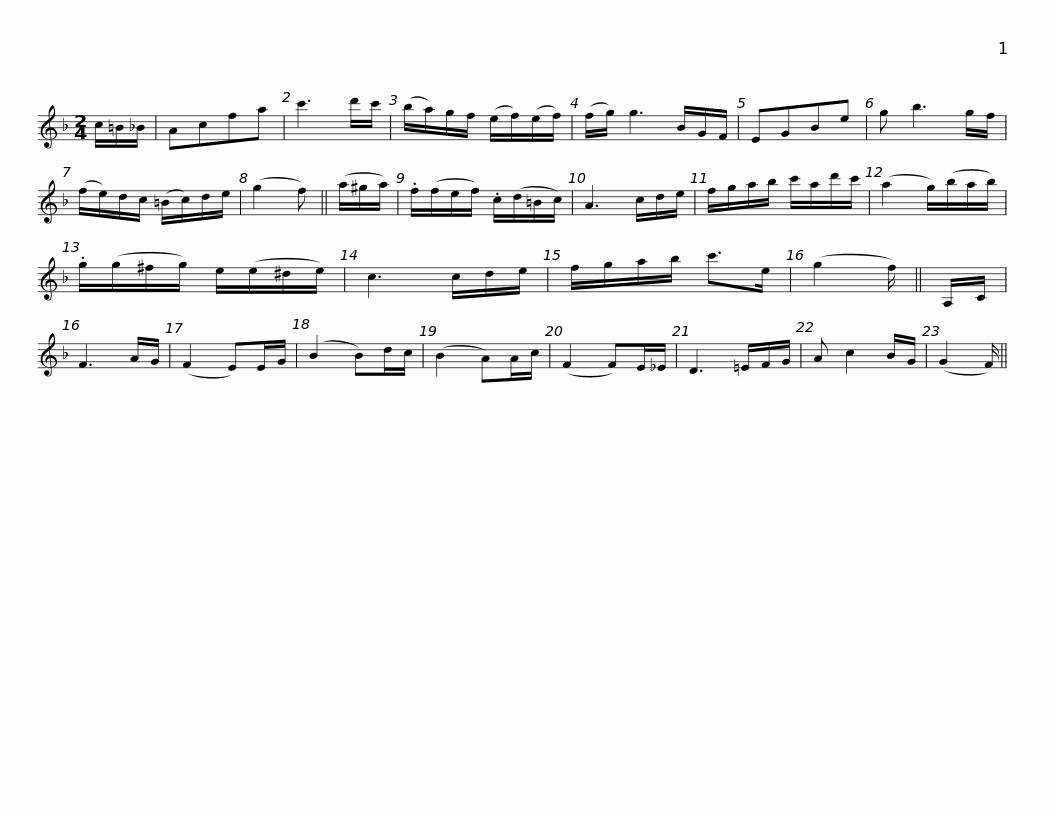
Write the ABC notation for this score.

X:1
L:1/8
M:2/4
I:linebreak $
K:F
V:1 treble
V:1
 c/=B/_B/ | Acfa | c'3 d'/c'/ | (b/a/)g/f/ (e/f/)(e/f/) | (f/g/) g3 B/G/F/ | %5
 EGBe | g b3 g/f/ | (f/e/)d/c/ (=B/c/)d/e/ |$ (g2 f) || (a/^g/a/) | %10
 .f/(f/e/f/) .c/(d/=B/c/) | A3 c/d/e/ | f/g/a/b/ c'/a/d'/c'/ | (a2 g/)(b/a/b/) | .g/(g/^f/g/) e/(e/^d/e/) |$ %15
 c3 c/d/e/ | f/g/a/b/ c'>e | (g2 f/) || A,/C/ | F3 A/G/ | %20
 (F2 E)E/G/ | (B2 B)d/c/ | (B2 A)A/c/ | (F2 F)E/_E/ | D3 =E/F/G/ |$ %25
 A c2 B/G/ | (G2 F/) || %27
